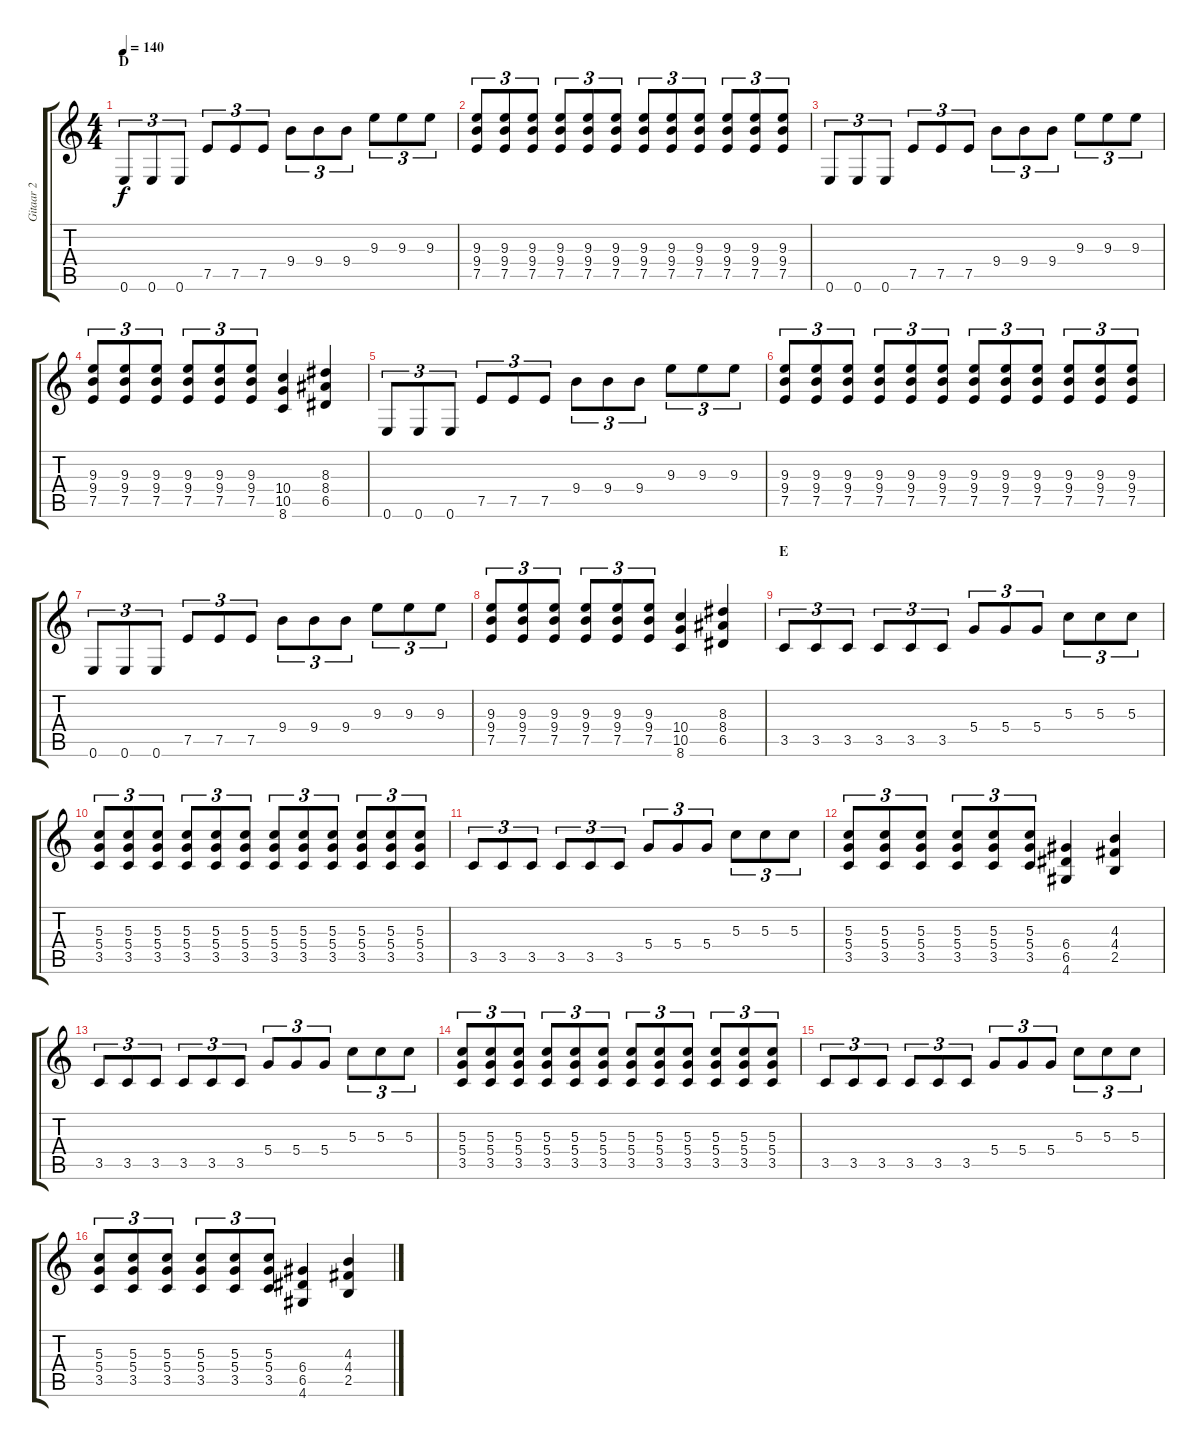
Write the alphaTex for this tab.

\track ("Gitaar 2" "Gitaar 2") {instrument overdrivenguitar}
\staff {score tabs}
\tuning (E4 B3 G3 D3 A2 E2) {hide}
\ts (4 4)
\section ("" "D")
\tempo 140
\clef g2
\ks c
0.6.8{tu (3 2) dy f} 0.6.8{tu (3 2)} 0.6.8{tu (3 2)} 7.5.8{tu (3 2)} 7.5.8{tu (3 2)} 7.5.8{tu (3 2)} 9.4.8{tu (3 2)} 9.4.8{tu (3 2)} 9.4.8{tu (3 2)} 9.3.8{tu (3 2)} 9.3.8{tu (3 2)} 9.3.8{tu (3 2)} |
(9.3 9.4 7.5).8{tu (3 2)} (9.3 9.4 7.5).8{tu (3 2)} (9.3 9.4 7.5).8{tu (3 2)} (9.3 9.4 7.5).8{tu (3 2)} (9.3 9.4 7.5).8{tu (3 2)} (9.3 9.4 7.5).8{tu (3 2)} (9.3 9.4 7.5).8{tu (3 2)} (9.3 9.4 7.5).8{tu (3 2)} (9.3 9.4 7.5).8{tu (3 2)} (9.3 9.4 7.5).8{tu (3 2)} (9.3 9.4 7.5).8{tu (3 2)} (9.3 9.4 7.5).8{tu (3 2)} |
0.6.8{tu (3 2)} 0.6.8{tu (3 2)} 0.6.8{tu (3 2)} 7.5.8{tu (3 2)} 7.5.8{tu (3 2)} 7.5.8{tu (3 2)} 9.4.8{tu (3 2)} 9.4.8{tu (3 2)} 9.4.8{tu (3 2)} 9.3.8{tu (3 2)} 9.3.8{tu (3 2)} 9.3.8{tu (3 2)} |
(9.3 9.4 7.5).8{tu (3 2)} (9.3 9.4 7.5).8{tu (3 2)} (9.3 9.4 7.5).8{tu (3 2)} (9.3 9.4 7.5).8{tu (3 2)} (9.3 9.4 7.5).8{tu (3 2)} (9.3 9.4 7.5).8{tu (3 2)} (10.4 10.5 8.6).4 (8.3 8.4 6.5).4 |
0.6.8{tu (3 2)} 0.6.8{tu (3 2)} 0.6.8{tu (3 2)} 7.5.8{tu (3 2)} 7.5.8{tu (3 2)} 7.5.8{tu (3 2)} 9.4.8{tu (3 2)} 9.4.8{tu (3 2)} 9.4.8{tu (3 2)} 9.3.8{tu (3 2)} 9.3.8{tu (3 2)} 9.3.8{tu (3 2)} |
(9.3 9.4 7.5).8{tu (3 2)} (9.3 9.4 7.5).8{tu (3 2)} (9.3 9.4 7.5).8{tu (3 2)} (9.3 9.4 7.5).8{tu (3 2)} (9.3 9.4 7.5).8{tu (3 2)} (9.3 9.4 7.5).8{tu (3 2)} (9.3 9.4 7.5).8{tu (3 2)} (9.3 9.4 7.5).8{tu (3 2)} (9.3 9.4 7.5).8{tu (3 2)} (9.3 9.4 7.5).8{tu (3 2)} (9.3 9.4 7.5).8{tu (3 2)} (9.3 9.4 7.5).8{tu (3 2)} |
0.6.8{tu (3 2)} 0.6.8{tu (3 2)} 0.6.8{tu (3 2)} 7.5.8{tu (3 2)} 7.5.8{tu (3 2)} 7.5.8{tu (3 2)} 9.4.8{tu (3 2)} 9.4.8{tu (3 2)} 9.4.8{tu (3 2)} 9.3.8{tu (3 2)} 9.3.8{tu (3 2)} 9.3.8{tu (3 2)} |
(9.3 9.4 7.5).8{tu (3 2)} (9.3 9.4 7.5).8{tu (3 2)} (9.3 9.4 7.5).8{tu (3 2)} (9.3 9.4 7.5).8{tu (3 2)} (9.3 9.4 7.5).8{tu (3 2)} (9.3 9.4 7.5).8{tu (3 2)} (10.4 10.5 8.6).4 (8.3 8.4 6.5).4 |
\section ("" "E")
3.5.8{tu (3 2)} 3.5.8{tu (3 2)} 3.5.8{tu (3 2)} 3.5.8{tu (3 2)} 3.5.8{tu (3 2)} 3.5.8{tu (3 2)} 5.4.8{tu (3 2)} 5.4.8{tu (3 2)} 5.4.8{tu (3 2)} 5.3.8{tu (3 2)} 5.3.8{tu (3 2)} 5.3.8{tu (3 2)} |
(5.3 5.4 3.5).8{tu (3 2)} (5.3 5.4 3.5).8{tu (3 2)} (5.3 5.4 3.5).8{tu (3 2)} (5.3 5.4 3.5).8{tu (3 2)} (5.3 5.4 3.5).8{tu (3 2)} (5.3 5.4 3.5).8{tu (3 2)} (5.3 5.4 3.5).8{tu (3 2)} (5.3 5.4 3.5).8{tu (3 2)} (5.3 5.4 3.5).8{tu (3 2)} (5.3 5.4 3.5).8{tu (3 2)} (5.3 5.4 3.5).8{tu (3 2)} (5.3 5.4 3.5).8{tu (3 2)} |
3.5.8{tu (3 2)} 3.5.8{tu (3 2)} 3.5.8{tu (3 2)} 3.5.8{tu (3 2)} 3.5.8{tu (3 2)} 3.5.8{tu (3 2)} 5.4.8{tu (3 2)} 5.4.8{tu (3 2)} 5.4.8{tu (3 2)} 5.3.8{tu (3 2)} 5.3.8{tu (3 2)} 5.3.8{tu (3 2)} |
(5.3 5.4 3.5).8{tu (3 2)} (5.3 5.4 3.5).8{tu (3 2)} (5.3 5.4 3.5).8{tu (3 2)} (5.3 5.4 3.5).8{tu (3 2)} (5.3 5.4 3.5).8{tu (3 2)} (5.3 5.4 3.5).8{tu (3 2)} (6.4 6.5 4.6).4 (4.3 4.4 2.5).4 |
3.5.8{tu (3 2)} 3.5.8{tu (3 2)} 3.5.8{tu (3 2)} 3.5.8{tu (3 2)} 3.5.8{tu (3 2)} 3.5.8{tu (3 2)} 5.4.8{tu (3 2)} 5.4.8{tu (3 2)} 5.4.8{tu (3 2)} 5.3.8{tu (3 2)} 5.3.8{tu (3 2)} 5.3.8{tu (3 2)} |
(5.3 5.4 3.5).8{tu (3 2)} (5.3 5.4 3.5).8{tu (3 2)} (5.3 5.4 3.5).8{tu (3 2)} (5.3 5.4 3.5).8{tu (3 2)} (5.3 5.4 3.5).8{tu (3 2)} (5.3 5.4 3.5).8{tu (3 2)} (5.3 5.4 3.5).8{tu (3 2)} (5.3 5.4 3.5).8{tu (3 2)} (5.3 5.4 3.5).8{tu (3 2)} (5.3 5.4 3.5).8{tu (3 2)} (5.3 5.4 3.5).8{tu (3 2)} (5.3 5.4 3.5).8{tu (3 2)} |
3.5.8{tu (3 2)} 3.5.8{tu (3 2)} 3.5.8{tu (3 2)} 3.5.8{tu (3 2)} 3.5.8{tu (3 2)} 3.5.8{tu (3 2)} 5.4.8{tu (3 2)} 5.4.8{tu (3 2)} 5.4.8{tu (3 2)} 5.3.8{tu (3 2)} 5.3.8{tu (3 2)} 5.3.8{tu (3 2)} |
(5.3 5.4 3.5).8{tu (3 2)} (5.3 5.4 3.5).8{tu (3 2)} (5.3 5.4 3.5).8{tu (3 2)} (5.3 5.4 3.5).8{tu (3 2)} (5.3 5.4 3.5).8{tu (3 2)} (5.3 5.4 3.5).8{tu (3 2)} (6.4 6.5 4.6).4 (4.3 4.4 2.5).4
